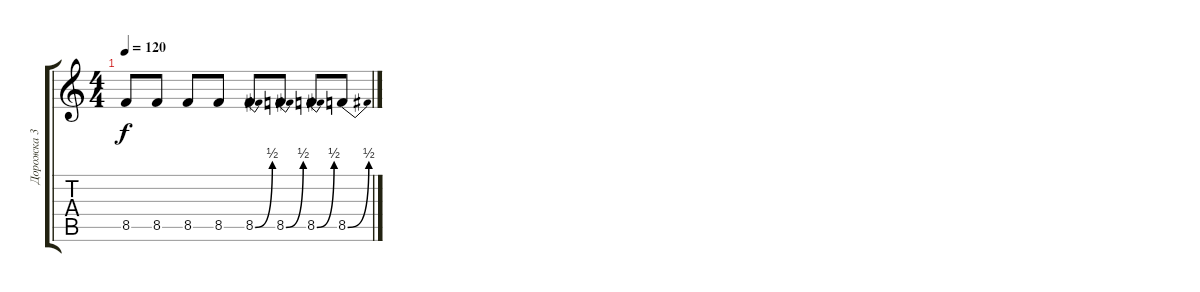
\track ("Дорожка 3" "Дорожка 3") {instrument distortionguitar}
\staff {score tabs}
\tuning (E4 B3 G3 D3 A2 E2) {hide}
\ts (4 4)
\tempo 120
\clef g2
\ks c
8.5.8{dy f} 8.5.8 8.5.8 8.5.8 8.5{be (bend 0 0 60 2)}.8 8.5{be (bend 0 0 60 2)}.8 8.5{be (bend 0 0 60 2)}.8 8.5{be (bend 0 0 60 2)}.8
